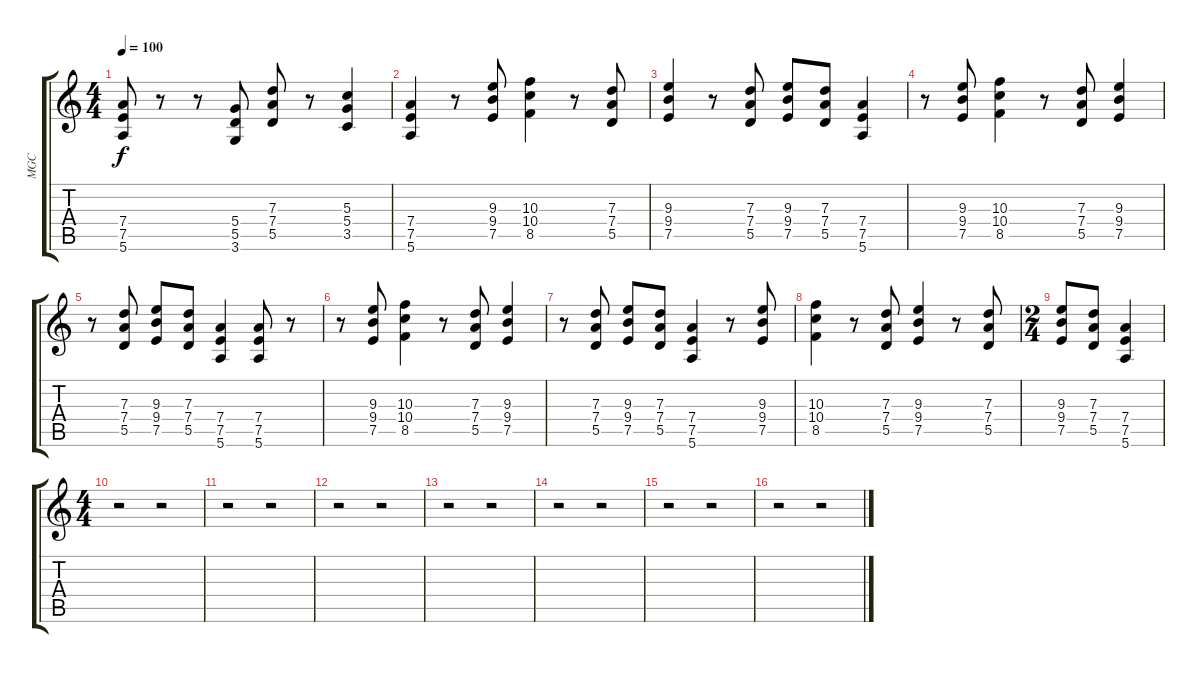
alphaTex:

\track ("MGC" "MGC") {instrument distortionguitar}
\staff {score tabs}
\tuning (E4 B3 G3 D3 A2 E2) {hide}
\ts (4 4)
\tempo 100
\clef g2
\ks c
(7.4 7.5 5.6).8{dy f} r.8 r.8 (5.4 5.5 3.6).8 (7.3 7.4 5.5).8 r.8 (5.3 5.4 3.5).4 |
(7.4 7.5 5.6).4 r.8 (9.3 9.4 7.5).8 (10.3 10.4 8.5).4 r.8 (7.3 7.4 5.5).8 |
(9.3 9.4 7.5).4 r.8 (7.3 7.4 5.5).8 (9.3 9.4 7.5).8 (7.3 7.4 5.5).8 (7.4 7.5 5.6).4 |
r.8 (9.3 9.4 7.5).8 (10.3 10.4 8.5).4 r.8 (7.3 7.4 5.5).8 (9.3 9.4 7.5).4 |
r.8 (7.3 7.4 5.5).8 (9.3 9.4 7.5).8 (7.3 7.4 5.5).8 (7.4 7.5 5.6).4 (7.4 7.5 5.6).8 r.8 |
r.8 (9.3 9.4 7.5).8 (10.3 10.4 8.5).4 r.8 (7.3 7.4 5.5).8 (9.3 9.4 7.5).4 |
r.8 (7.3 7.4 5.5).8 (9.3 9.4 7.5).8 (7.3 7.4 5.5).8 (7.4 7.5 5.6).4 r.8 (9.3 9.4 7.5).8 |
(10.3 10.4 8.5).4 r.8 (7.3 7.4 5.5).8 (9.3 9.4 7.5).4 r.8 (7.3 7.4 5.5).8 |
\ts (2 4)
(9.3 9.4 7.5).8 (7.3 7.4 5.5).8 (7.4 7.5 5.6).4 |
\ts (4 4)
r.2 r.2 |
r.2 r.2 |
r.2 r.2 |
r.2 r.2 |
r.2 r.2 |
r.2 r.2 |
r.2 r.2
